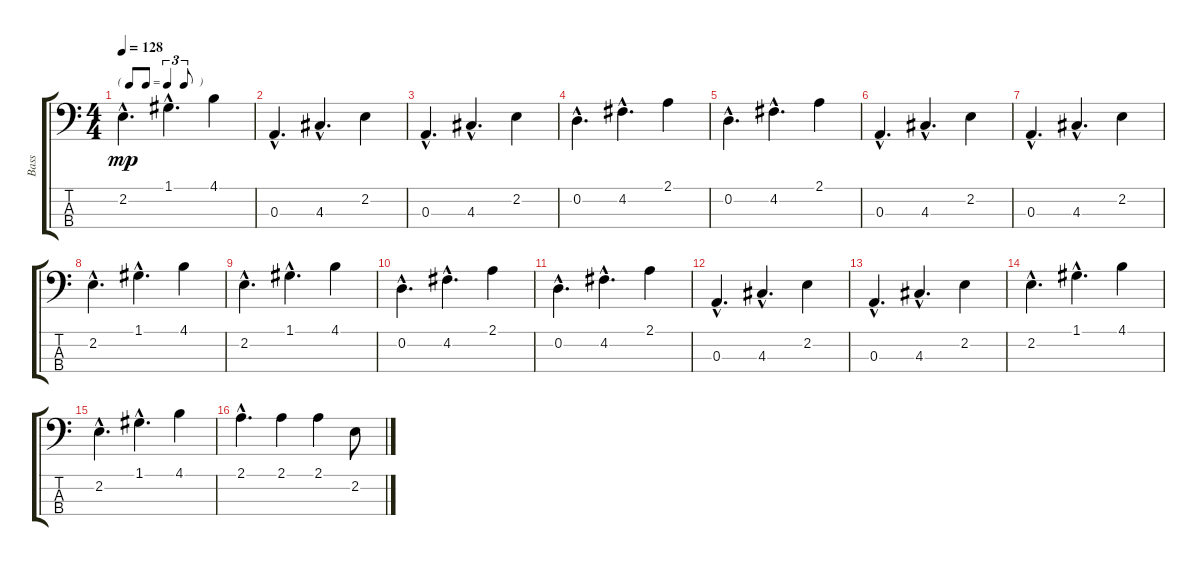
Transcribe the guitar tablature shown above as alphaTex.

\track ("Bass" "Bass") {instrument electricbasspick}
\staff {score tabs}
\tuning (G2 D2 A1 E1) {hide}
\ts (4 4)
\tf triplet8th
\tempo 128
\clef f4
\ks c
2.2{hac}.4{d dy mp} 1.1{hac}.4{d} 4.1.4 |
0.3{hac}.4{d} 4.3{hac}.4{d} 2.2.4 |
0.3{hac}.4{d} 4.3{hac}.4{d} 2.2.4 |
0.2{hac}.4{d} 4.2{hac}.4{d} 2.1.4 |
0.2{hac}.4{d} 4.2{hac}.4{d} 2.1.4 |
0.3{hac}.4{d} 4.3{hac}.4{d} 2.2.4 |
0.3{hac}.4{d} 4.3{hac}.4{d} 2.2.4 |
2.2{hac}.4{d} 1.1{hac}.4{d} 4.1.4 |
2.2{hac}.4{d} 1.1{hac}.4{d} 4.1.4 |
0.2{hac}.4{d} 4.2{hac}.4{d} 2.1.4 |
0.2{hac}.4{d} 4.2{hac}.4{d} 2.1.4 |
0.3{hac}.4{d} 4.3{hac}.4{d} 2.2.4 |
0.3{hac}.4{d} 4.3{hac}.4{d} 2.2.4 |
2.2{hac}.4{d} 1.1{hac}.4{d} 4.1.4 |
2.2{hac}.4{d} 1.1{hac}.4{d} 4.1.4 |
2.1{hac}.4{d} 2.1.4 2.1.4 2.2.8
